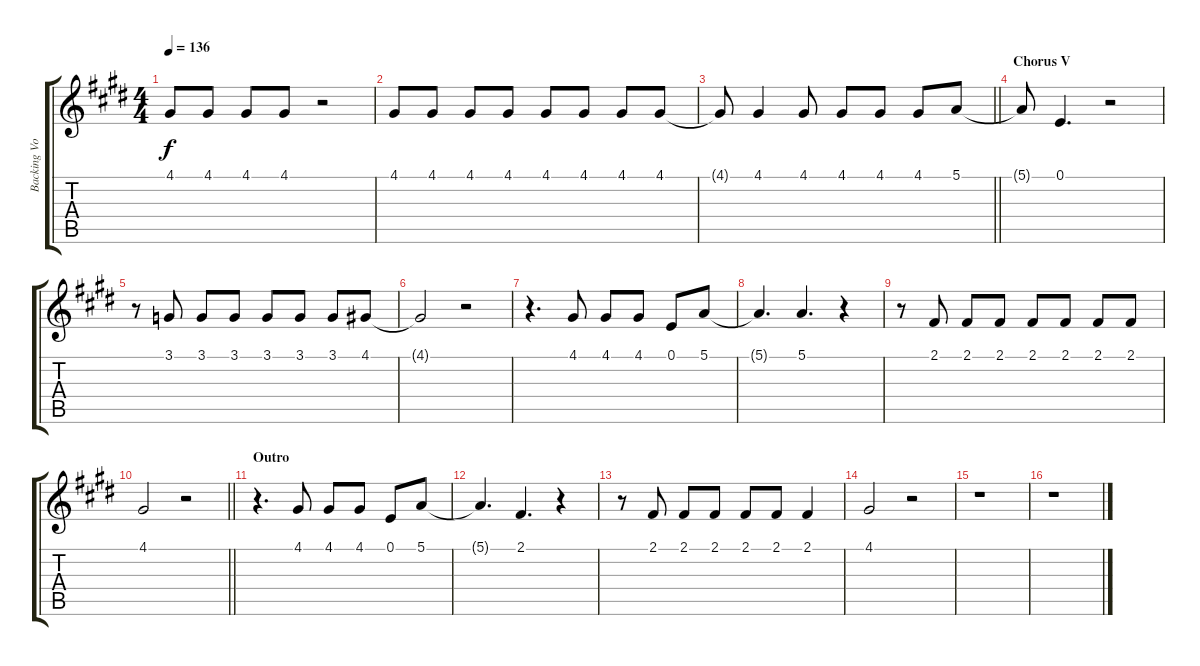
\track ("Backing Vocals" "Backing Vo") {instrument altosax}
\staff {score tabs}
\tuning (E4 B3 G3 D3 A2 E2) {hide}
\ts (4 4)
\tempo 136
\clef g2
\ks e
4.1.8{dy f} 4.1.8 4.1.8 4.1.8 r.2 |
4.1.8 4.1.8 4.1.8 4.1.8 4.1.8 4.1.8 4.1.8 4.1.8 |
\barLineRight lightlight
4.1{t}.8 4.1.4 4.1.8 4.1.8 4.1.8 4.1.8 5.1.8 |
\section ("" "Chorus V")
5.1{t}.8 0.1.4{d} r.2 |
r.8 3.1.8 3.1.8 3.1.8 3.1.8 3.1.8 3.1.8 4.1.8 |
4.1{t}.2 r.2 |
r.4{d} 4.1.8 4.1.8 4.1.8 0.1.8 5.1.8 |
5.1{t}.4{d} 5.1.4{d} r.4 |
r.8 2.1.8 2.1.8 2.1.8 2.1.8 2.1.8 2.1.8 2.1.8 |
\barLineRight lightlight
4.1.2 r.2 |
\section ("" "Outro")
r.4{d} 4.1.8 4.1.8 4.1.8 0.1.8 5.1.8 |
5.1{t}.4{d} 2.1.4{d} r.4 |
r.8 2.1.8 2.1.8 2.1.8 2.1.8 2.1.8 2.1.4 |
4.1.2 r.2 |
r.1 |
r.1
